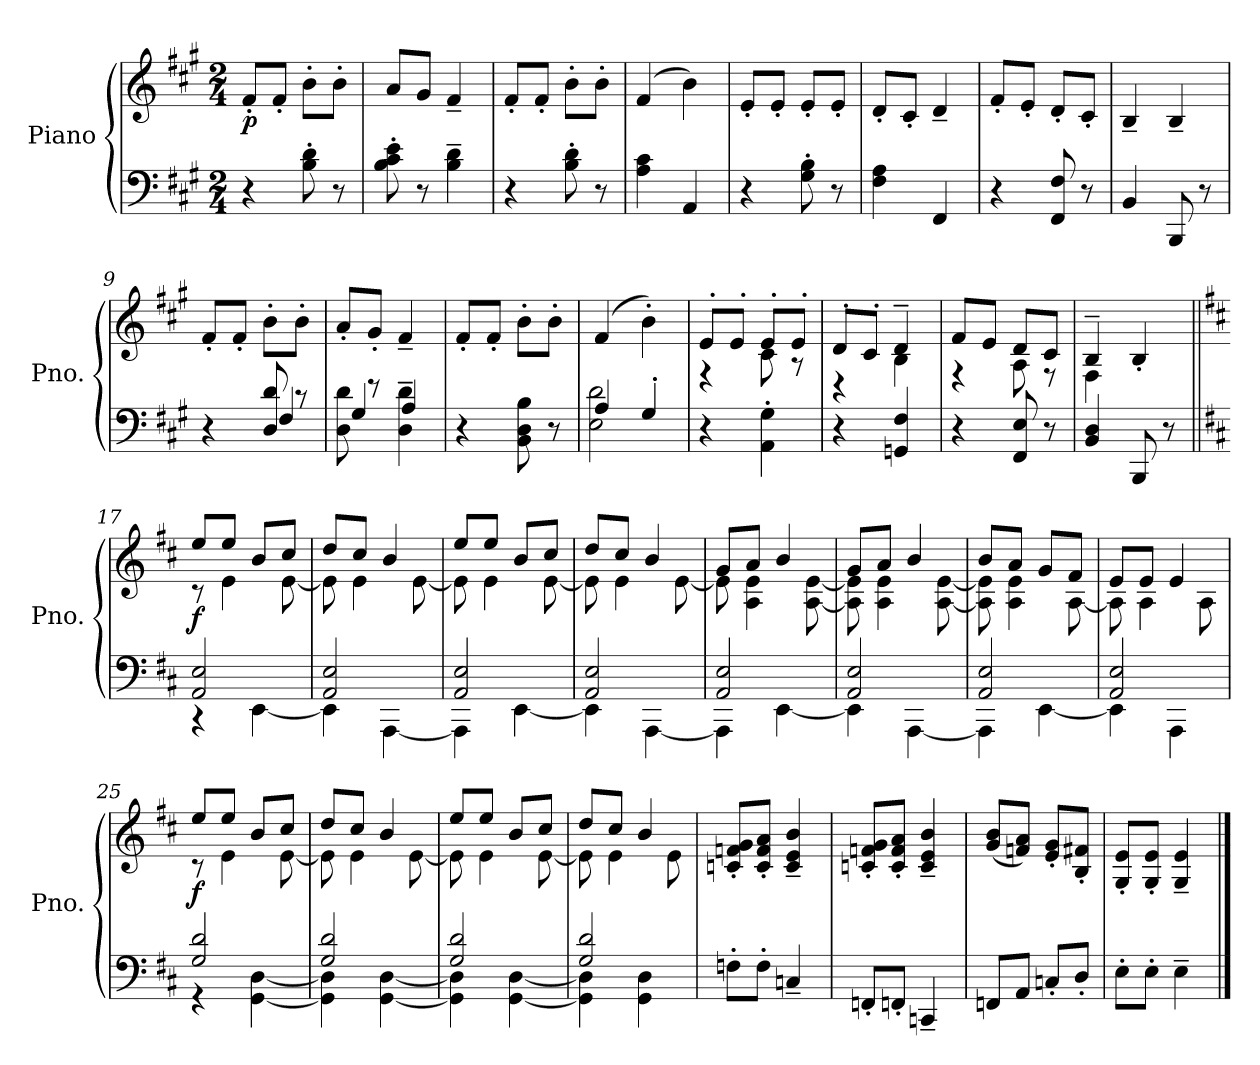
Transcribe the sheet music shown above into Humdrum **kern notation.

**kern	**kern	**dynam
*part1	*part1	*part1
*staff2	*staff1	*staff1/2
*I"Piano	*	*
*I'Pno.	*	*
*clefF4	*clefG2	*
*k[f#c#g#]	*k[f#c#g#]	*
*M2/4	*M2/4	*
*MM138	*MM138	*
=1	=1	=1
!	!	!LO:DY:b
4r	8f#'/L	p
.	8f#'/J	.
8B\' 8d\'	8b'\L	.
8r	8b'\J	.
=2	=2	=2
8B\' 8c#\' 8e\'	8a/L	.
8r	8g#/J	.
4B\~ 4d\~	4f#~/	.
=3	=3	=3
4r	8f#'/L	.
.	8f#'/J	.
8B\' 8d\'	8b'\L	.
8r	8b'\J	.
=4	=4	=4
4A\ 4c#\	(>4f#/	.
4AA/	4b\)	.
=5	=5	=5
4r	8e'/L	.
.	8e'/J	.
8G#\' 8B\'	8e'/L	.
8r	8e'/J	.
=6	=6	=6
4F#\ 4A\	8d'/L	.
.	8c#'/J	.
4FF#/	4d~/	.
!!LO:LB:g=z
=7	=7	=7
4r	8f#'/L	.
.	8e'/J	.
8FF#/ 8F#/	8d'/L	.
8r	8c#'/J	.
=8	=8	=8
4BB/	4B~/	.
8BBB/	4B~/	.
8r	.	.
=9	=9	=9
*^	*	*
4r	4ryy	8f#'/L	.
.	.	8f#'/J	.
8D/ 8d/	4F#/	8b'\L	.
8r	.	8b'\J	.
=10	=10	=10	=10
8D\ 8d\	4G#/	8a'/L	.
8r	.	8g#'/J	.
4D\~ 4d\~	4A/	4f#~/	.
*v	*v	*	*
=11	=11	=11
4r	8f#'/L	.
.	8f#'/J	.
8BB\ 8D\ 8B\	8b'\L	.
8r	8b'\J	.
=12	=12	=12
*^	*	*
4A/	2E\ 2d\	(>4f#/	.
4G#'/	.	4b'\)	.
*v	*v	*	*
=13	=13	=13
*	*^	*
4r	8e'/L	4r	.
.	8e'/J	.	.
4AA\' 4G#\'	8e'/L	8c#\	.
.	8e'/J	8r	.
!!LO:LB:g=z	!!
=14	=14	=14	=14
4r	8d'/L	4r	.
.	8c#'/J	.	.
4GGn/ 4F#/	4d~/	4B\	.
=15	=15	=15	=15
4r	8f#/L	4r	.
.	8e/J	.	.
8FF#/ 8E/	8d/L	8A\	.
8r	8c#/J	8r	.
=16	=16	=16	=16
4BB/ 4D/	4B~/	4F#\	.
8BBB/	4B'/	4ryy	.
8r	.	.	.
=17||	=17||	=17||	=17||
*k[f#c#]	*k[f#c#]	*	*
*^	*	*	*
!	!	!	!	!LO:DY:b
2AA/ 2E/	4r	8ee/L	8r	f
.	.	8ee/J	4e\	.
.	[4EE\	8b/L	.	.
.	.	8cc#/J	[8e\	.
=18	=18	=18	=18	=18
2AA/ 2E/	4EE\]	8dd/L	8e\]	.
.	.	8cc#/J	4e\	.
.	[4AAA\	4b/	.	.
.	.	.	[8e\	.
=19	=19	=19	=19	=19
2AA/ 2E/	4AAA\]	8ee/L	8e\]	.
.	.	8ee/J	4e\	.
.	[4EE\	8b/L	.	.
.	.	8cc#/J	[8e\	.
!!LO:LB:g=z	!!
=20	=20	=20	=20	=20
2AA/ 2E/	4EE\]	8dd/L	8e\]	.
.	.	8cc#/J	4e\	.
.	[4AAA\	4b/	.	.
.	.	.	[8e\	.
=21	=21	=21	=21	=21
2AA/ 2E/	4AAA\]	8g/L	8e\]	.
.	.	8a/J	4A\ 4e\	.
.	[4EE\	4b/	.	.
.	.	.	[8A\ [8e\	.
=22	=22	=22	=22	=22
2AA/ 2E/	4EE\]	8g/L	8A\] 8e\]	.
.	.	8a/J	4A\ 4e\	.
.	[4AAA\	4b/	.	.
.	.	.	[8A\ [8e\	.
=23	=23	=23	=23	=23
2AA/ 2E/	4AAA\]	8b/L	8A\] 8e\]	.
.	.	8a/J	4A\ 4e\	.
.	[4EE\	8g/L	.	.
.	.	8f#/J	[8A\	.
=24	=24	=24	=24	=24
2AA/ 2E/	4EE\]	8e/L	8A\]	.
.	.	8e/J	4A\	.
.	4AAA\	4e/	.	.
.	.	.	8A\	.
=25	=25	=25	=25	=25
!	!	!	!	!LO:DY:b
2G/ 2d/	4r	8ee/L	8r	f
.	.	8ee/J	4e\	.
.	[4GG\ [4D\	8b/L	.	.
.	.	8cc#/J	[8e\	.
=26	=26	=26	=26	=26
2G/ 2d/	4GG\] 4D\]	8dd/L	8e\]	.
.	.	8cc#/J	4e\	.
.	[4GG\ [4D\	4b/	.	.
.	.	.	[8e\	.
!!LO:LB:g=z	!!
=27	=27	=27	=27	=27
2G/ 2d/	4GG\] 4D\]	8ee/L	8e\]	.
.	.	8ee/J	4e\	.
.	[4GG\ [4D\	8b/L	.	.
.	.	8cc#/J	[8e\	.
=28	=28	=28	=28	=28
2G/ 2d/	4GG\] 4D\]	8dd/L	8e\]	.
.	.	8cc#/J	4e\	.
.	4GG\ 4D\	4b/	.	.
.	.	.	8e\	.
*v	*v	*	*	*
*	*v	*v	*
=29	=29	=29
8Fn'\L	8cn/' 8fn/' 8g/'L	.
8F'\J	8c/' 8f/' 8a/'J	.
4Cn~/	4c/~ 4e/~ 4b/~	.
=30	=30	=30
8FFn'/L	8cn/' 8fn/' 8g/'L	.
8FFn'/J	8c/' 8f/' 8a/'J	.
4CCn~/	4c/~ 4e/~ 4b/~	.
=31	=31	=31
8FFn/L	(<8g/ 8b/L	.
8AA/J	8fn/ 8a/J)	.
8Cn'/L	8e/' 8g/'L	.
8D'/J	8B/' 8f#X/'J	.
=32	=32	=32
8E'\L	8G/' 8e/'L	.
8E'\J	8G/' 8e/'J	.
4E~\	4G/~ 4e/~	.
==	==	==
*-	*-	*-
